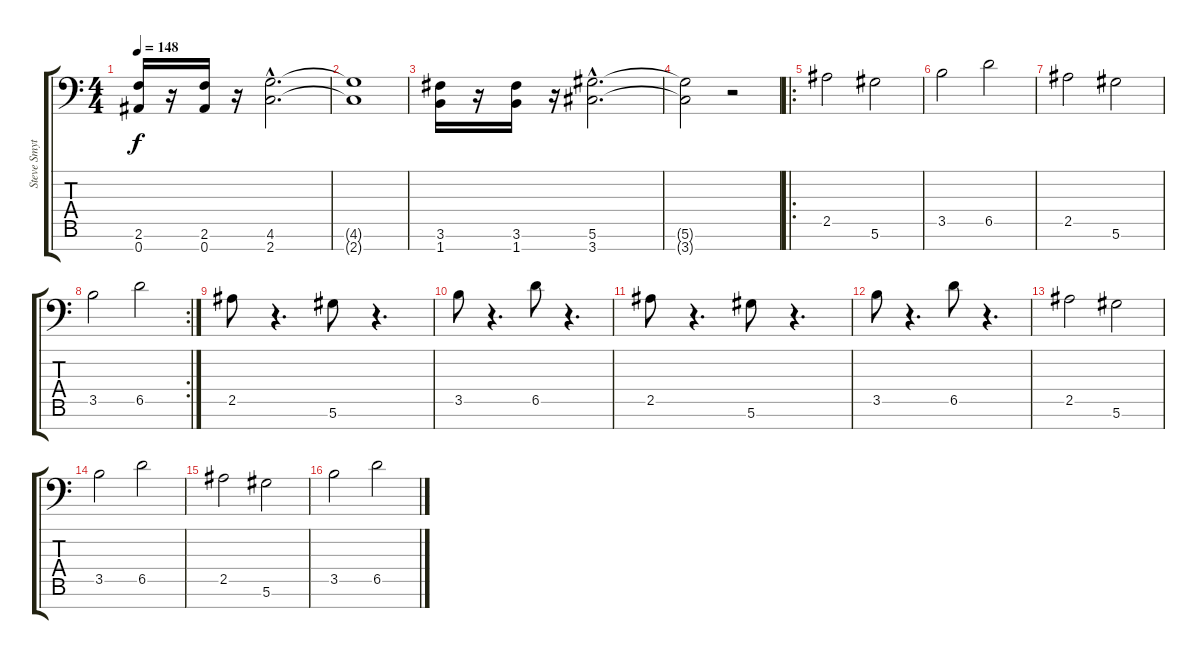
\track ("Steve Smyth Rhythm" "Steve Smyt") {instrument distortionguitar}
\staff {score tabs}
\tuning (Eb4 Bb3 Gb3 Db3 Ab2 Eb2 Bb1) {hide}
\ts (4 4)
\tempo 148
\clef f4
\ks c
(2.6 0.7).16{dy f} r.16 (2.6 0.7).16 r.16 (4.6{hac} 2.7{hac}).2{d} |
(4.6{t} 2.7{t}).1 |
(3.6 1.7).16 r.16 (3.6 1.7).16 r.16 (5.6{hac} 3.7{hac}).2{d} |
(5.6{t} 3.7{t}).2 r.2 |
\ro
2.5.2 5.6.2 |
3.5.2 6.5.2 |
2.5.2 5.6.2 |
\rc 2
3.5.2 6.5.2 |
2.5.8 r.4{d} 5.6.8 r.4{d} |
3.5.8 r.4{d} 6.5.8 r.4{d} |
2.5.8 r.4{d} 5.6.8 r.4{d} |
3.5.8 r.4{d} 6.5.8 r.4{d} |
2.5.2 5.6.2 |
3.5.2 6.5.2 |
2.5.2 5.6.2 |
3.5.2 6.5.2
